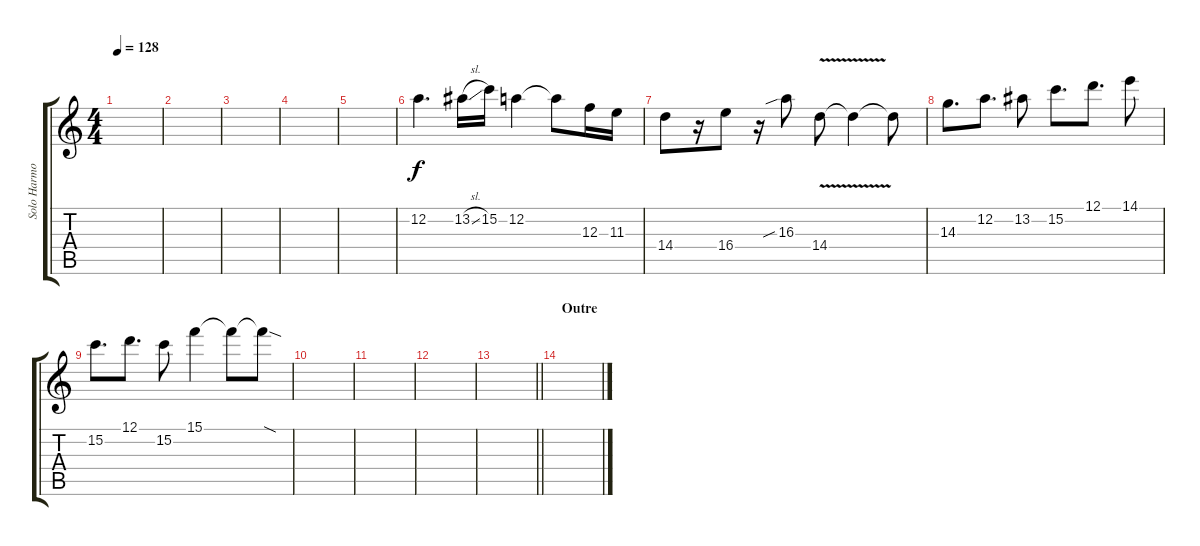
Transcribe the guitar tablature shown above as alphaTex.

\track ("Solo Harmoy" "Solo Harmo") {instrument overdrivenguitar}
\staff {score tabs}
\tuning (D4 A3 F3 C3 G2 D2) {hide}
\ts (4 4)
\tempo 128
\clef g2
\ks c
|
|
|
|
|
12.2.4{d} 13.2{sl}.16 15.2.16 12.2.4 12.2{t}.8 12.3.16 11.3.16 |
14.4.8 r.16 16.4.8 r.16 16.3{sib}.8 14.4{v}.8 14.4{t}.4 14.4{t}.8 |
14.3.8{d} 12.2.8{d} 13.2.8 15.2.8{d} 12.1.8{d} 14.1.8 |
15.2.8{d} 12.1.8{d} 15.2.8 15.1.4 15.1{t}.8 15.1{sod t}.8 |
|
|
|
\barLineRight lightlight
|
\section ("" "Outre")
